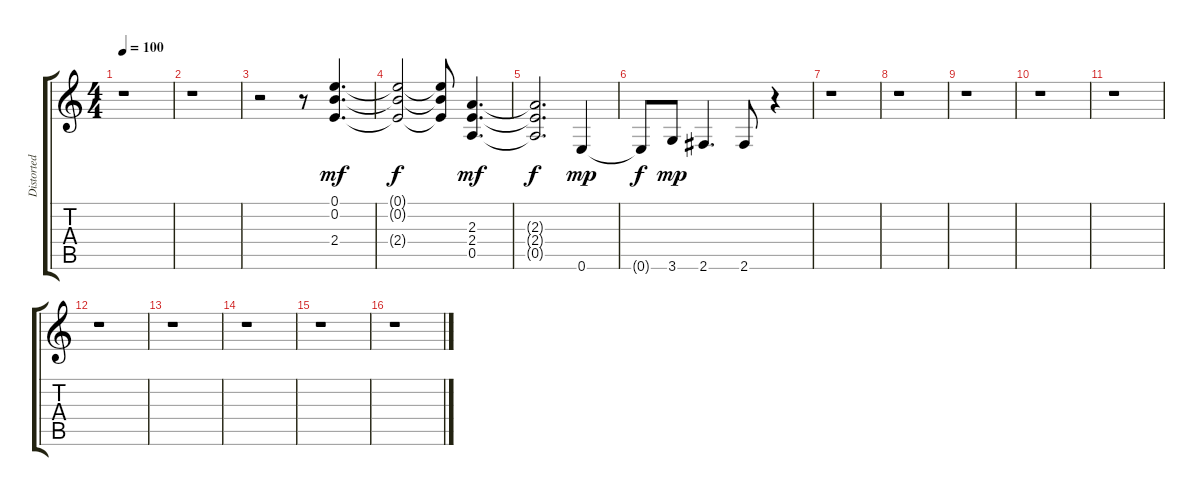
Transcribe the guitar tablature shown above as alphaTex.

\track ("Distorted Guitar" "Distorted ") {instrument electricguitarmuted}
\staff {score tabs}
\tuning (E4 B3 G3 D3 A2 E2) {hide}
\ts (4 4)
\tempo 100
\clef g2
\ks c
r.1{dy mp} |
r.1 |
r.2 r.8 (0.1 0.2 2.4).4{d dy mf} |
(0.1{t} 0.2{t} 2.4{t}).2{dy f} (0.1{t} 0.2{t} 2.4{t}).8 (2.3 2.4 0.5).4{d dy mf} |
(2.3{t} 2.4{t} 0.5{t}).2{d dy f} 0.6.4{dy mp} |
0.6{t}.8{dy f} 3.6.8{dy mp} 2.6.4{d} 2.6.8 r.4 |
r.1 |
r.1 |
r.1 |
r.1 |
r.1 |
r.1 |
r.1 |
r.1 |
r.1 |
r.1
